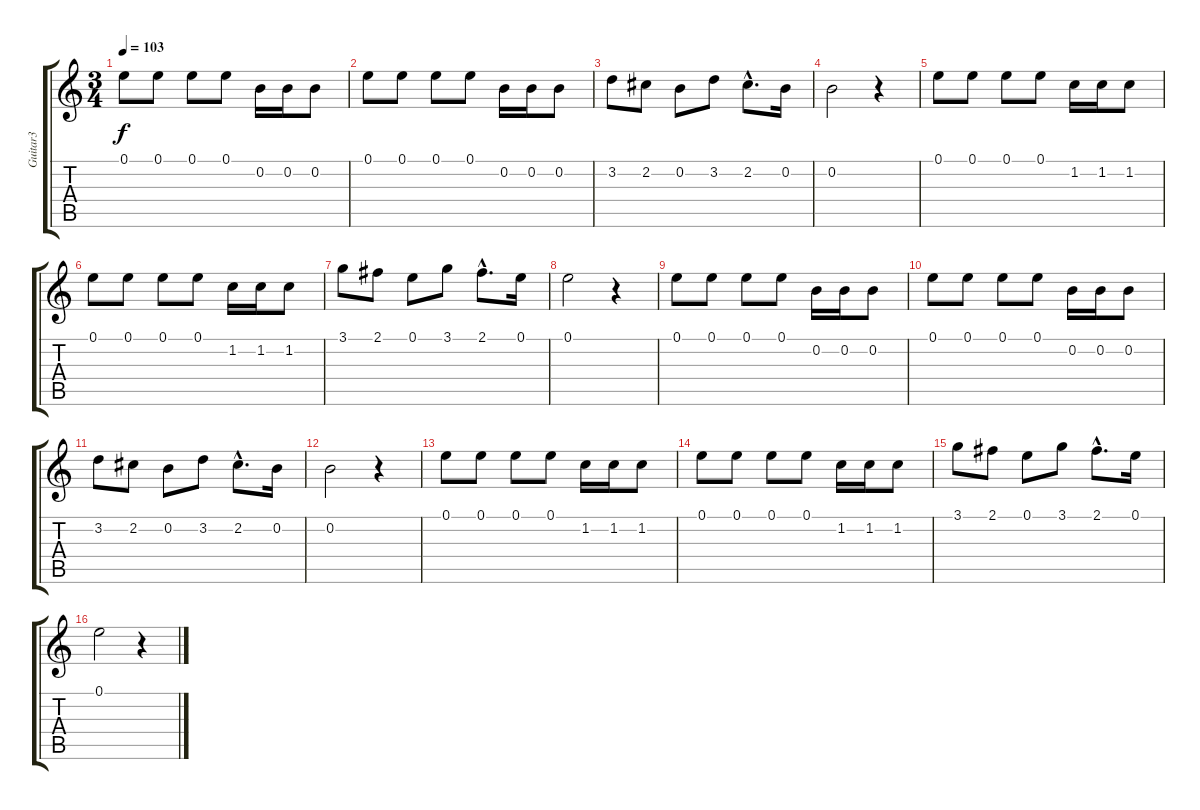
\track ("Guitar3" "Guitar3") {instrument acousticguitarsteel}
\staff {score tabs}
\tuning (E4 B3 G3 D3 A2 E2) {hide}
\ts (3 4)
\tempo 103
\clef g2
\ks c
0.1.8{dy f} 0.1.8 0.1.8 0.1.8 0.2.16 0.2.16 0.2.8 |
0.1.8 0.1.8 0.1.8 0.1.8 0.2.16 0.2.16 0.2.8 |
3.2.8 2.2.8 0.2.8 3.2.8 2.2{hac}.8{d} 0.2.16 |
0.2.2 r.4 |
0.1.8 0.1.8 0.1.8 0.1.8 1.2.16 1.2.16 1.2.8 |
0.1.8 0.1.8 0.1.8 0.1.8 1.2.16 1.2.16 1.2.8 |
3.1.8 2.1.8 0.1.8 3.1.8 2.1{hac}.8{d} 0.1.16 |
0.1.2 r.4 |
0.1.8{volume 15} 0.1.8{volume 15} 0.1.8{volume 14} 0.1.8{volume 14} 0.2.16{volume 14} 0.2.16{volume 14} 0.2.8{volume 14} |
0.1.8{volume 13} 0.1.8{volume 13} 0.1.8{volume 12} 0.1.8{volume 12} 0.2.16{volume 12} 0.2.16{volume 12} 0.2.8{volume 12} |
3.2.8{volume 11} 2.2.8{volume 11} 0.2.8{volume 11} 3.2.8{volume 10} 2.2{hac}.8{d volume 10} 0.2.16{volume 10} |
0.2.2{volume 9} r.4 |
0.1.8{volume 8} 0.1.8{volume 7} 0.1.8{volume 7} 0.1.8{volume 7} 1.2.16{volume 6} 1.2.16{volume 6} 1.2.8{volume 6} |
0.1.8{volume 6} 0.1.8{volume 5} 0.1.8{volume 5} 0.1.8{volume 5} 1.2.16{volume 4} 1.2.16{volume 4} 1.2.8{volume 4} |
3.1.8{volume 4} 2.1.8{volume 4} 0.1.8{volume 3} 3.1.8{volume 3} 2.1{hac}.8{d volume 2} 0.1.16{volume 2} |
0.1.2{volume 2} r.4
